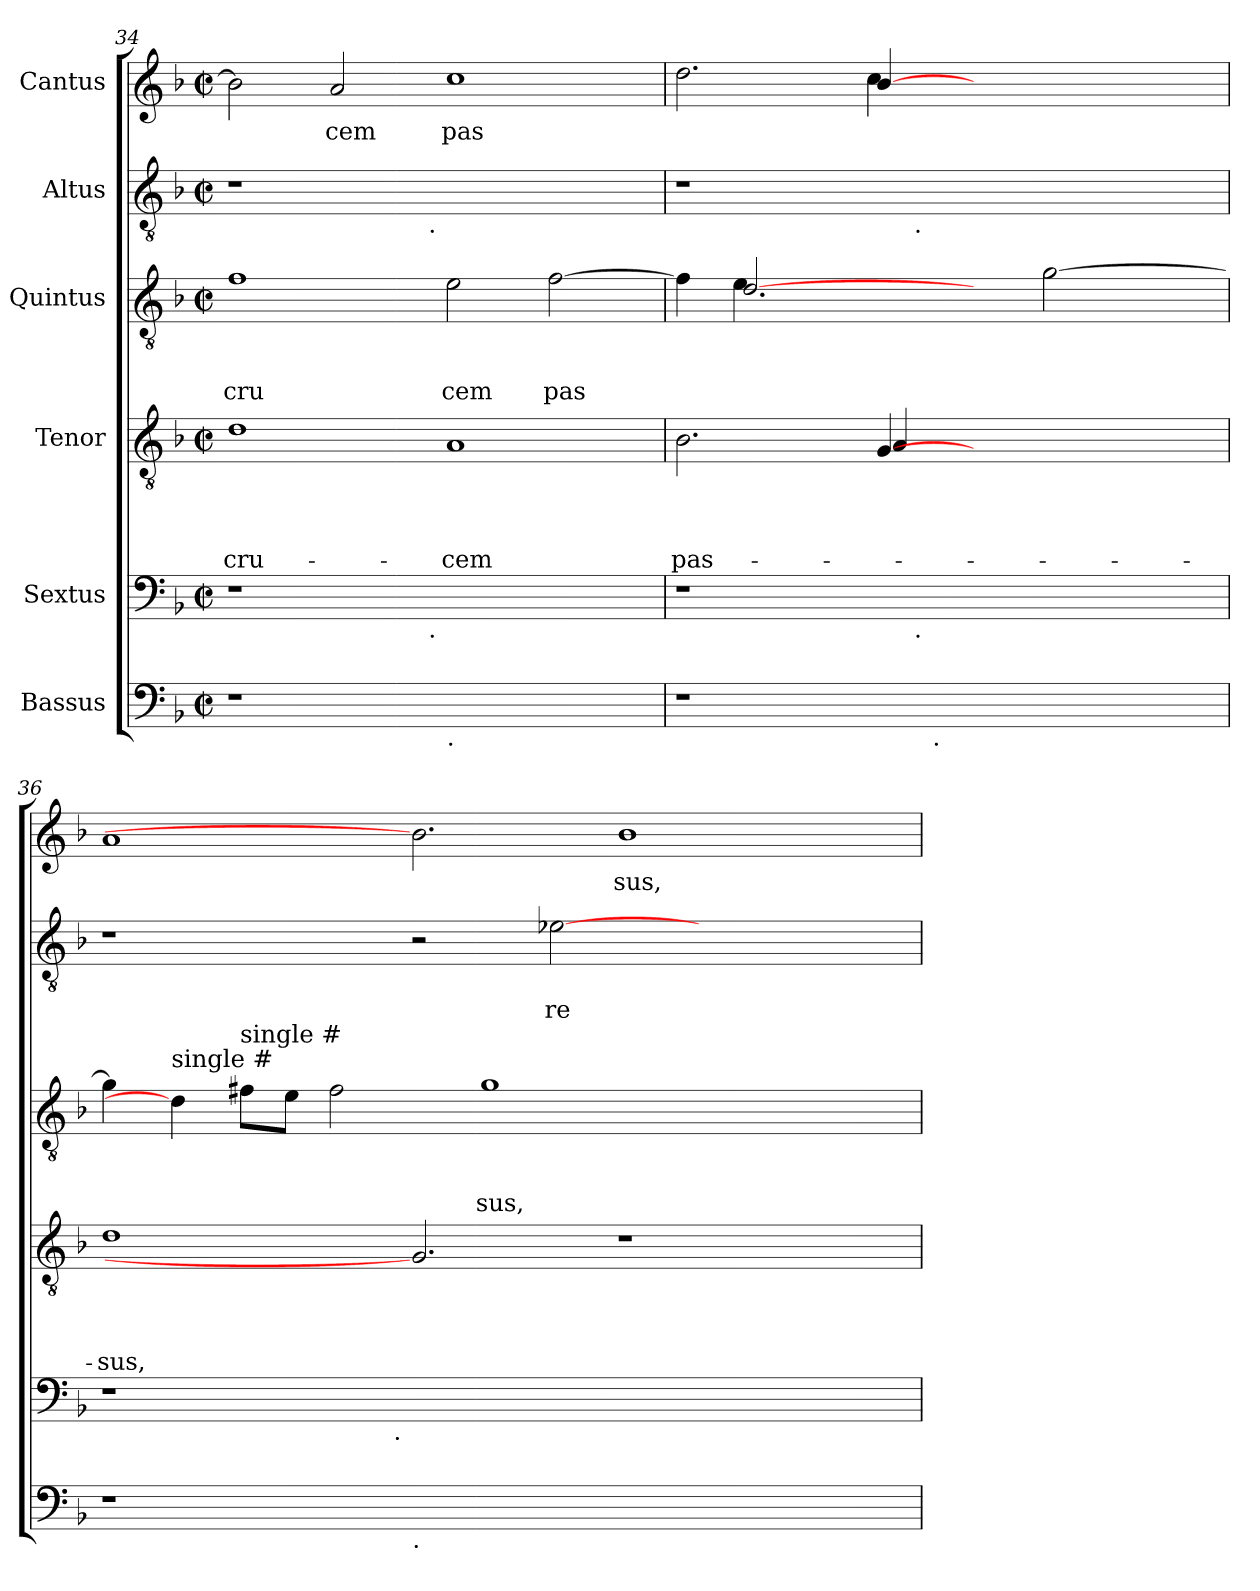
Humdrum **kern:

**kern	**kern	**kern	**text	**text	**text	**text	**kern	**text	**text	**text	**kern	**text	**text	**kern	**text
*part6	*part5	*part4	*part4	*part4	*part4	*part4	*part3	*part3	*part3	*part3	*part2	*part2	*part2	*part1	*part1
*staff6	*staff5	*staff4	*staff4	*staff4	*staff4	*staff4	*staff3	*staff3	*staff3	*staff3	*staff2	*staff2	*staff2	*staff1	*staff1
*I"Bassus	*I"Sextus	*I"Tenor	*	*	*	*	*I"Quintus	*	*	*	*I"Altus	*	*	*I"Cantus	*
*clefF4	*clefF4	*clefGv2	*	*	*	*	*clefGv2	*	*	*	*clefGv2	*	*	*clefG2	*
*k[b-]	*k[b-]	*k[b-]	*	*	*	*	*k[b-]	*	*	*	*k[b-]	*	*	*k[b-]	*
*F:	*F:	*F:	*	*	*	*	*F:	*	*	*	*F:	*	*	*F:	*
*M2/2	*M2/2	*M2/2	*	*	*	*	*M2/2	*	*	*	*M2/2	*	*	*M2/2	*
*met(c|)	*met(c|)	*met(c|)	*	*	*	*	*met(c|)	*	*	*	*met(c|)	*	*	*met(c|)	*
=34	=34	=34	=34	=34	=34	=34	=34	=34	=34	=34	=34	=34	=34	=34	=34
!	!	!	!	!	!	!LO:LY:b	!	!	!	!LO:LY:b	!	!	!	!	!
*	*^	*	*	*	*	*	*	*	*	*	*^	*	*	*	*
1r	1r	2ryy	1d	.	.	.	cru-	1f	.	.	cru	1r	2ryy	.	.	2b-\]	.
!	!	!	!	!	!	!	!	!	!	!	!	!	!	!	!	!	!LO:LY:b
.	.	4...ryy	.	.	.	.	.	.	.	.	.	.	4...ryy	.	.	2a/	cem
!	!	!	!	!	!	!	!	!	!	!	!	!	!LO:TX:b:t=.	!	!	!	!
!	!	!LO:TX:b:t=.	!	!	!	!	!	!	!	!	!	!	!	!	!	!	!
.	.	1ryy	.	.	.	.	.	.	.	.	.	.	1ryy	.	.	.	.
!LO:TX:b:t=.	!	!	!	!	!	!	!	!	!	!	!	!	!	!	!	!	!
!	!	!	!	!	!	!	!LO:LY:b	!	!	!	!LO:LY:b	!	!	!	!	!	!LO:LY:b
1ryy	1ryy	.	1A	.	.	.	-cem	2e\	.	.	cem	1ryy	.	.	.	1cc	pas
!	!	!	!	!	!	!	!	!	!	!	!LO:LY:b	!	!	!	!	!	!
.	.	.	.	.	.	.	.	[>2f\	.	.	pas	.	.	.	.	.	.
.	.	32ryy	.	.	.	.	.	.	.	.	.	.	32ryy	.	.	.	.
=35	=35	=35	=35	=35	=35	=35	=35	=35	=35	=35	=35	=35	=35	=35	=35	=35	=35
!	!	!	!	!	!	!	!LO:LY:b	!	!	!	!	!	!	!	!	!	!
*^	*	*	*^	*	*	*	*	*^	*	*	*	*	*	*	*	*^	*
1r	2..ryy	1r	2ryy	2.B-\	2.ryy	.	.	.	pas-	4f\]	4ryy	.	.	.	1r	2ryy	.	.	2.dd\	2.ryy	.
.	.	.	.	.	.	.	.	.	.	[2.d	4e\	.	.	.	.	.	.	.	.	.	.
.	.	.	4ryy	.	.	.	.	.	.	.	1ryy	.	.	.	.	4ryy	.	.	.	.	.
.	.	.	16.ryy	[4G	4A/	.	.	.	.	.	.	.	.	.	.	16.ryy	.	.	[4b-	4cc\	.
!	!	!	!	!	!	!	!	!	!	!	!	!	!	!	!	!LO:TX:b:t=.	!	!	!	!	!
!	!	!	!LO:TX:b:t=.	!	!	!	!	!	!	!	!	!	!	!	!	!	!	!	!	!	!
.	.	.	2ryy	.	.	.	.	.	.	.	.	.	.	.	.	2ryy	.	.	.	.	.
!	!LO:TX:b:t=.	!	!	!	!	!	!	!	!	!	!	!	!	!	!	!	!	!	!	!	!
.	2..ryy	.	.	.	.	.	.	.	.	.	.	.	.	.	.	.	.	.	.	.	.
2.ryy	.	2.ryy	.	2.ryy	2.ryy	.	.	.	.	4ryy	.	.	.	.	2.ryy	.	.	.	2.ryy	2.ryy	.
.	.	.	.	.	.	.	.	.	.	[>2g\	.	.	.	.	.	.	.	.	.	.	.
.	.	.	4ryy	.	.	.	.	.	.	.	.	.	.	.	.	4ryy	.	.	.	.	.
.	.	.	.	.	.	.	.	.	.	.	4ryy	.	.	.	.	.	.	.	.	.	.
.	.	.	8ryy	.	.	.	.	.	.	.	.	.	.	.	.	8ryy	.	.	.	.	.
.	.	.	32ryy	.	.	.	.	.	.	.	.	.	.	.	.	32ryy	.	.	.	.	.
=36	=36	=36	=36	=36	=36	=36	=36	=36	=36	=36	=36	=36	=36	=36	=36	=36	=36	=36	=36	=36	=36
!	!	!	!	!	!	!	!	!	!LO:LY:b	!	!	!	!	!	!	!	!	!	!	!	!
*	*	*	*	*v	*v	*	*	*	*	*	*	*	*	*	*v	*v	*	*	*v	*v	*
*v	*v	*	*	*	*	*	*	*	*v	*v	*	*	*	*	*	*	*	*
1r	1r	2ryy	1d	.	.	.	-sus,	4g\]	.	.	.	1r	.	.	1a	.
!	!	!	!	!	!	!	!	!LO:TX:a:t=single #	!	!	!	!	!	!	!	!
.	.	.	.	.	.	.	.	4d]	.	.	.	.	.	.	.	.
!	!	!	!	!	!	!	!	!LO:TX:a:t=single #	!	!	!	!	!	!	!	!
.	.	4...ryy	.	.	.	.	.	8f#\L	.	.	.	.	.	.	.	.
.	.	.	.	.	.	.	.	8e\J	.	.	.	.	.	.	.	.
.	.	.	.	.	.	.	.	2f#\	.	.	.	.	.	.	.	.
!	!	!LO:TX:b:t=.	!	!	!	!	!	!	!	!	!	!	!	!	!	!
.	.	1ryy	.	.	.	.	.	.	.	.	.	.	.	.	.	.
!LO:TX:b:t=.	!	!	!	!	!	!	!	!	!	!	!	!	!	!	!	!
1..ryy	1..ryy	.	2.G]	.	.	.	.	.	.	.	.	2r	.	.	2.b-]	.
!	!	!	!	!	!	!	!	!	!	!	!LO:LY:b	!	!	!	!	!
.	.	.	.	.	.	.	.	1g	.	.	sus,	.	.	.	.	.
!	!	!	!	!	!	!	!	!	!	!	!	!	!	!LO:LY:b	!	!
.	.	.	.	.	.	.	.	.	.	.	.	[<2e-X\	.	re-	.	.
!	!	!	!	!	!	!	!	!	!	!	!	!	!	!	!	!LO:LY:b
.	.	.	1r	.	.	.	.	.	.	.	.	.	.	.	1b-	sus,
.	.	2ryy	.	.	.	.	.	.	.	.	.	.	.	.	.	.
.	.	.	.	.	.	.	.	.	.	.	.	2.ryy	.	.	.	.
.	.	.	.	.	.	.	.	2ryy	.	.	.	.	.	.	.	.
.	.	4ryy	.	.	.	.	.	.	.	.	.	.	.	.	.	.
.	.	32ryy	.	.	.	.	.	.	.	.	.	.	.	.	.	.
*	*v	*v	*	*	*	*	*	*	*	*	*	*	*	*	*	*
=	=	=	=	=	=	=	=	=	=	=	=	=	=	=	=
*-	*-	*-	*-	*-	*-	*-	*-	*-	*-	*-	*-	*-	*-	*-	*-
